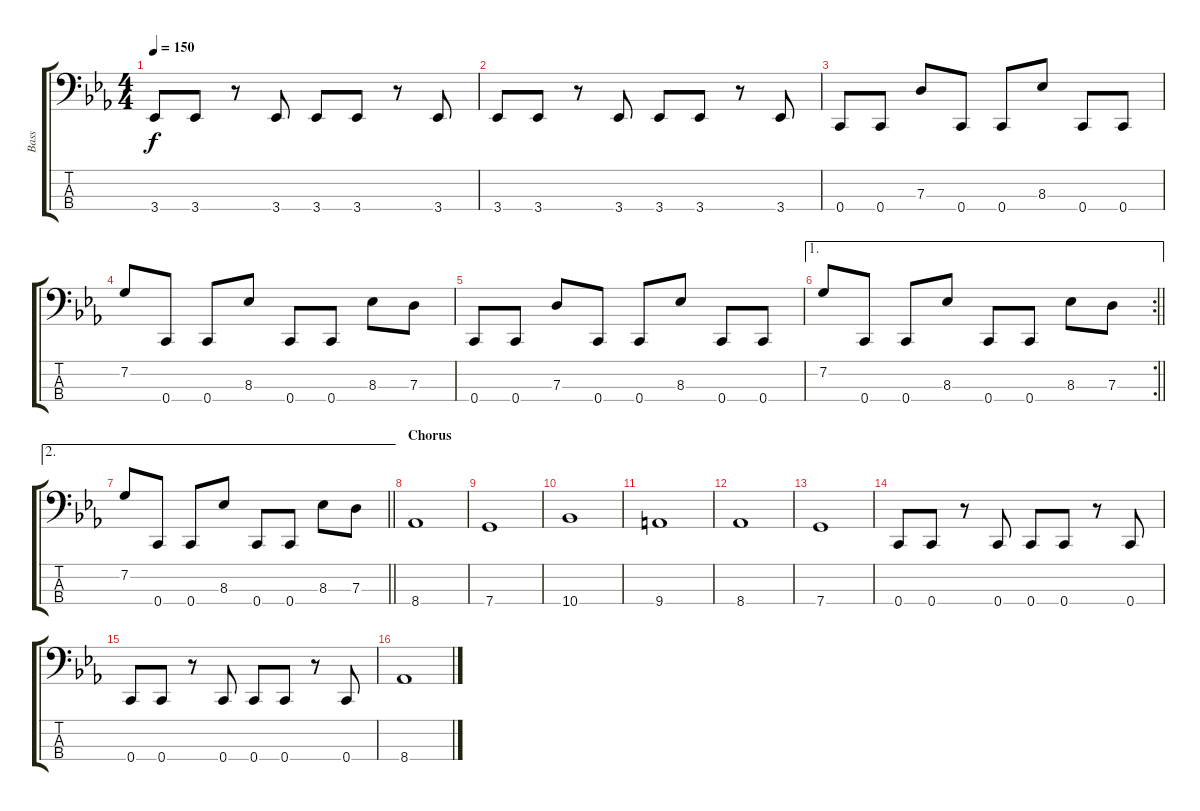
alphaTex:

\track ("Bass" "Bass") {instrument electricbassfinger}
\staff {score tabs}
\tuning (G2 C2 G1 C1) {hide}
\ts (4 4)
\tempo 150
\clef f4
\ks cminor
3.4.8{dy f} 3.4.8 r.8 3.4.8 3.4.8 3.4.8 r.8 3.4.8 |
3.4.8 3.4.8 r.8 3.4.8 3.4.8 3.4.8 r.8 3.4.8 |
0.4.8 0.4.8 7.3.8 0.4.8 0.4.8 8.3.8 0.4.8 0.4.8 |
7.2.8 0.4.8 0.4.8 8.3.8 0.4.8 0.4.8 8.3.8 7.3.8 |
0.4.8 0.4.8 7.3.8 0.4.8 0.4.8 8.3.8 0.4.8 0.4.8 |
\ae 1
\rc 2
\barLineRight lightlight
7.2.8 0.4.8 0.4.8 8.3.8 0.4.8 0.4.8 8.3.8 7.3.8 |
\ae 2
\barLineRight lightlight
7.2.8 0.4.8 0.4.8 8.3.8 0.4.8 0.4.8 8.3.8 7.3.8 |
\section ("" "Chorus")
8.4.1 |
7.4.1 |
10.4.1 |
9.4.1 |
8.4.1 |
7.4.1 |
0.4.8 0.4.8 r.8 0.4.8 0.4.8 0.4.8 r.8 0.4.8 |
0.4.8 0.4.8 r.8 0.4.8 0.4.8 0.4.8 r.8 0.4.8 |
8.4.1
